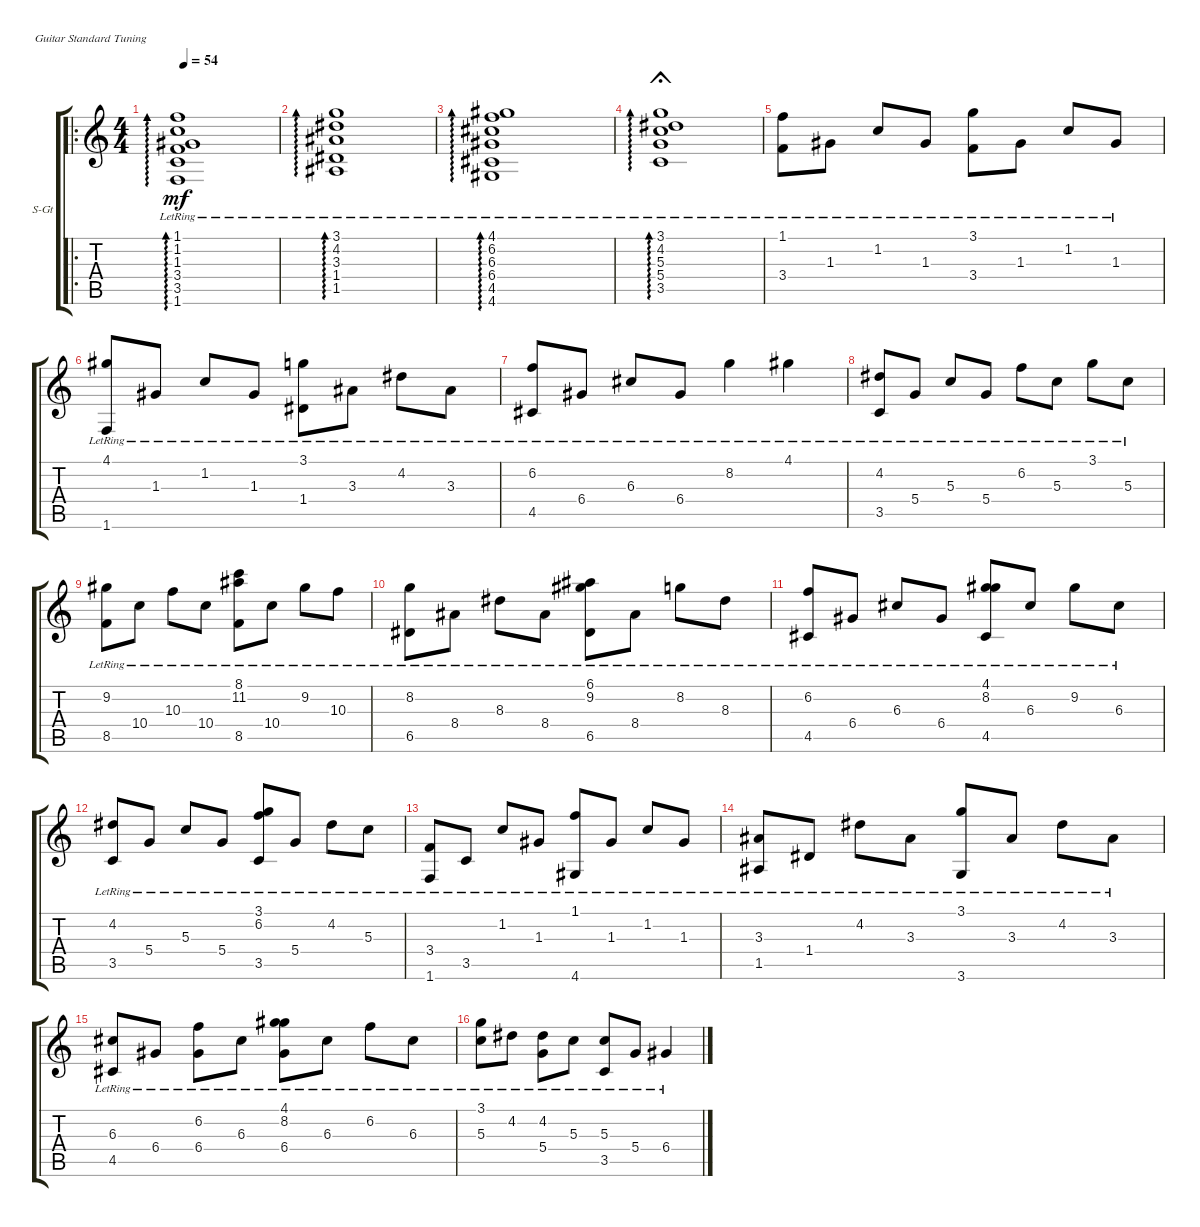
\defaultSystemsLayout 4
\bracketExtendMode groupsimilarinstruments
\firstSystemTrackNameOrientation horizontal
\otherSystemsTrackNameOrientation horizontal
\track ("Steel Guitar" "S-Gt") {instrument drawbarorgan}
\staff {score tabs}
\tuning (E4 B3 G3 D3 A2 E2)
\displaytranspose 12
\ro
\ts (4 4)
\tempo 54
\clef g2
\ks c
(1.6{lr} 3.5{lr} 3.4{lr} 1.3{lr} 1.2{lr} 1.1{lr}).1{ad 0 dy mf instrument drawbarorgan} |
(1.5{lr} 1.4{lr} 3.3{lr} 4.2{lr} 3.1{lr}).1{ad 0} |
(4.6{lr} 4.5{lr} 6.4{lr} 6.3{lr} 6.2{lr} 4.1{lr}).1{ad 0} |
(3.5{lr} 5.4{lr} 5.3{lr} 4.2{lr} 3.1{lr}).1{ad 0 fermata (short 0)} |
(3.4{lr} 1.1{lr}).8 1.3{lr}.8 1.2{lr}.8 1.3{lr}.8 (3.4{lr} 3.1{lr}).8 1.3{lr}.8 1.2{lr}.8 1.3{lr}.8 |
(1.6{lr} 4.1{lr}).8 1.3{lr}.8 1.2{lr}.8 1.3{lr}.8 (1.4{lr} 3.1{lr}).8 3.3{lr}.8 4.2{lr}.8 3.3{lr}.8 |
(4.5{lr} 6.2{lr}).8 6.4{lr}.8 6.3{lr}.8 6.4{lr}.8 8.2{lr}.4 4.1{lr}.4 |
(3.5{lr} 4.2{lr}).8 5.4{lr}.8 5.3{lr}.8 5.4{lr}.8 6.2{lr}.8 5.3{lr}.8 3.1{lr}.8 5.3{lr}.8 |
(8.5{lr} 9.2{lr}).8 10.4{lr}.8 10.3{lr}.8 10.4{lr}.8 (11.2{lr} 8.1{lr} 8.5{lr}).8 10.4{lr}.8 9.2{lr}.8 10.3{lr}.8 |
(6.5{lr} 8.2{lr}).8 8.4{lr}.8 8.3{lr}.8 8.4{lr}.8 (9.2{lr} 6.1{lr} 6.5{lr}).8 8.4{lr}.8 8.2{lr}.8 8.3{lr}.8 |
(4.5{lr} 6.2{lr}).8 6.4{lr}.8 6.3{lr}.8 6.4{lr}.8 (4.5{lr} 8.2{lr} 4.1{lr}).8 6.3{lr}.8 9.2{lr}.8 6.3{lr}.8 |
(3.5{lr} 4.2{lr}).8 5.4{lr}.8 5.3{lr}.8 5.4{lr}.8 (6.2{lr} 3.1{lr} 3.5{lr}).8 5.4{lr}.8 4.2{lr}.8 5.3{lr}.8 |
(1.6{lr} 3.4{lr}).8 3.5{lr}.8 1.2{lr}.8 1.3{lr}.8 (4.6{lr} 1.1{lr}).8 1.3{lr}.8 1.2{lr}.8 1.3{lr}.8 |
(1.5{lr} 3.3{lr}).8 1.4{lr}.8 4.2{lr}.8 3.3{lr}.8 (3.1{lr} 3.6{lr}).8 3.3{lr}.8 4.2{lr}.8 3.3{lr}.8 |
(4.5{lr} 6.3{lr}).8 6.4{lr}.8 (6.4{lr} 6.2{lr}).8 6.3{lr}.8 (8.2{lr} 4.1{lr} 6.4{lr}).8 6.3{lr}.8 6.2{lr}.8 6.3{lr}.8 |
(3.1{lr} 5.3{lr}).8 4.2{lr}.8 (5.4{lr} 4.2{lr}).8 5.3{lr}.8 (3.5{lr} 5.3{lr}).8 5.4{lr}.8 6.4{lr}.4
